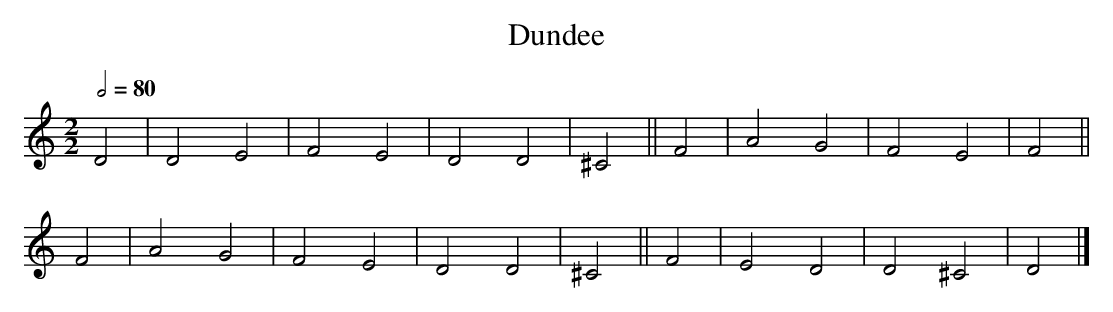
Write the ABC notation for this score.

X:1
T:Dundee
M:2/2
L:1/2
Q:1/2=80
K:DDor
D|DE|FE|DD|^C||F|AG|F E|F||
F|AG|FE|DD|^C||F|ED|D^C|D|]

and later compilers wrote the tune as minor:
